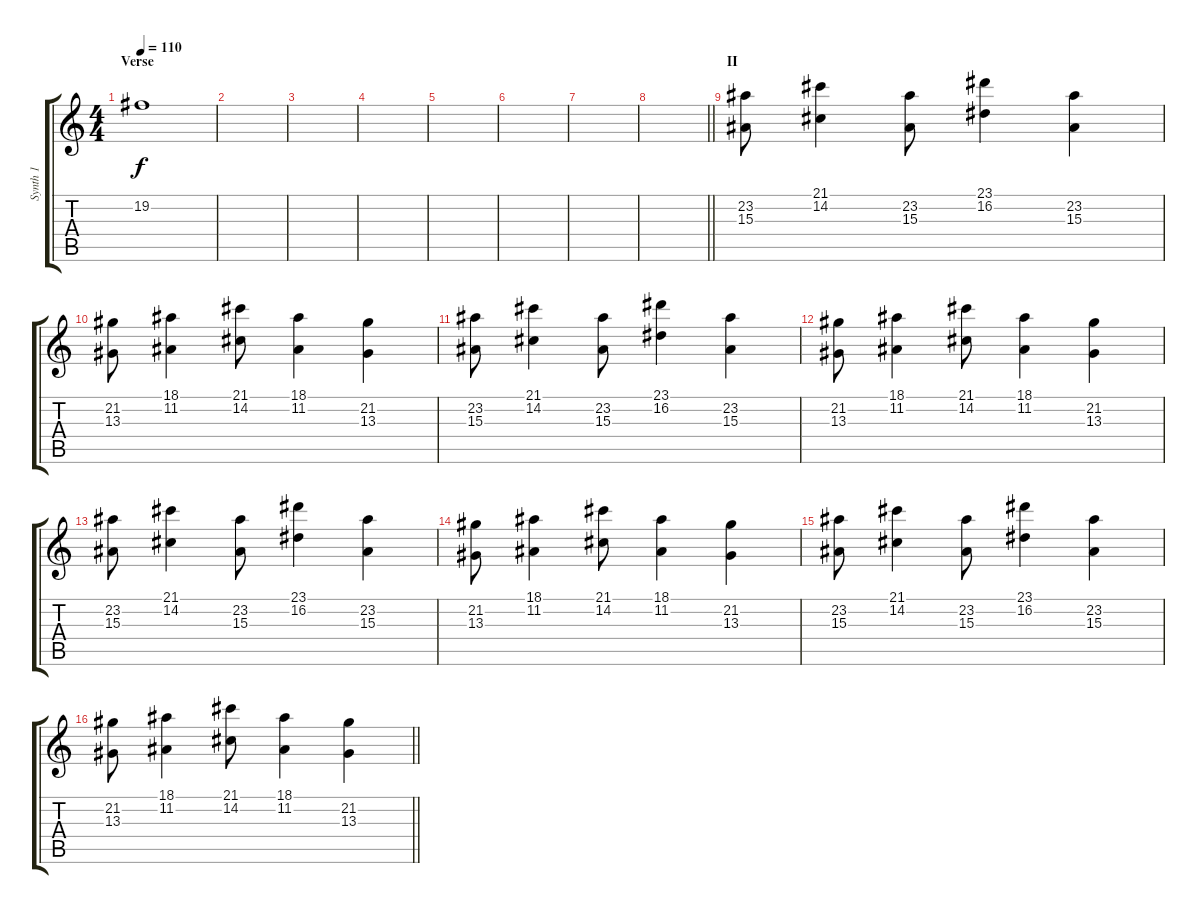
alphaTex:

\track ("Synth 1" "Synth 1") {instrument vibraphone}
\staff {score tabs}
\tuning (E4 B3 G3 D3 A2 D2) {hide}
\ts (4 4)
\section ("" "Verse")
\tempo 110
\clef g2
\ks c
19.2.1{dy f} |
|
|
|
|
|
|
\barLineRight lightlight
|
\section ("" "II")
(23.2 15.3).8 (21.1 14.2).4 (23.2 15.3).8 (23.1 16.2).4 (23.2 15.3).4 |
(21.2 13.3).8 (18.1 11.2).4 (21.1 14.2).8 (18.1 11.2).4 (21.2 13.3).4 |
(23.2 15.3).8 (21.1 14.2).4 (23.2 15.3).8 (23.1 16.2).4 (23.2 15.3).4 |
(21.2 13.3).8 (18.1 11.2).4 (21.1 14.2).8 (18.1 11.2).4 (21.2 13.3).4 |
(23.2 15.3).8 (21.1 14.2).4 (23.2 15.3).8 (23.1 16.2).4 (23.2 15.3).4 |
(21.2 13.3).8 (18.1 11.2).4 (21.1 14.2).8 (18.1 11.2).4 (21.2 13.3).4 |
(23.2 15.3).8 (21.1 14.2).4 (23.2 15.3).8 (23.1 16.2).4 (23.2 15.3).4 |
\barLineRight lightlight
(21.2 13.3).8 (18.1 11.2).4 (21.1 14.2).8 (18.1 11.2).4 (21.2 13.3).4
